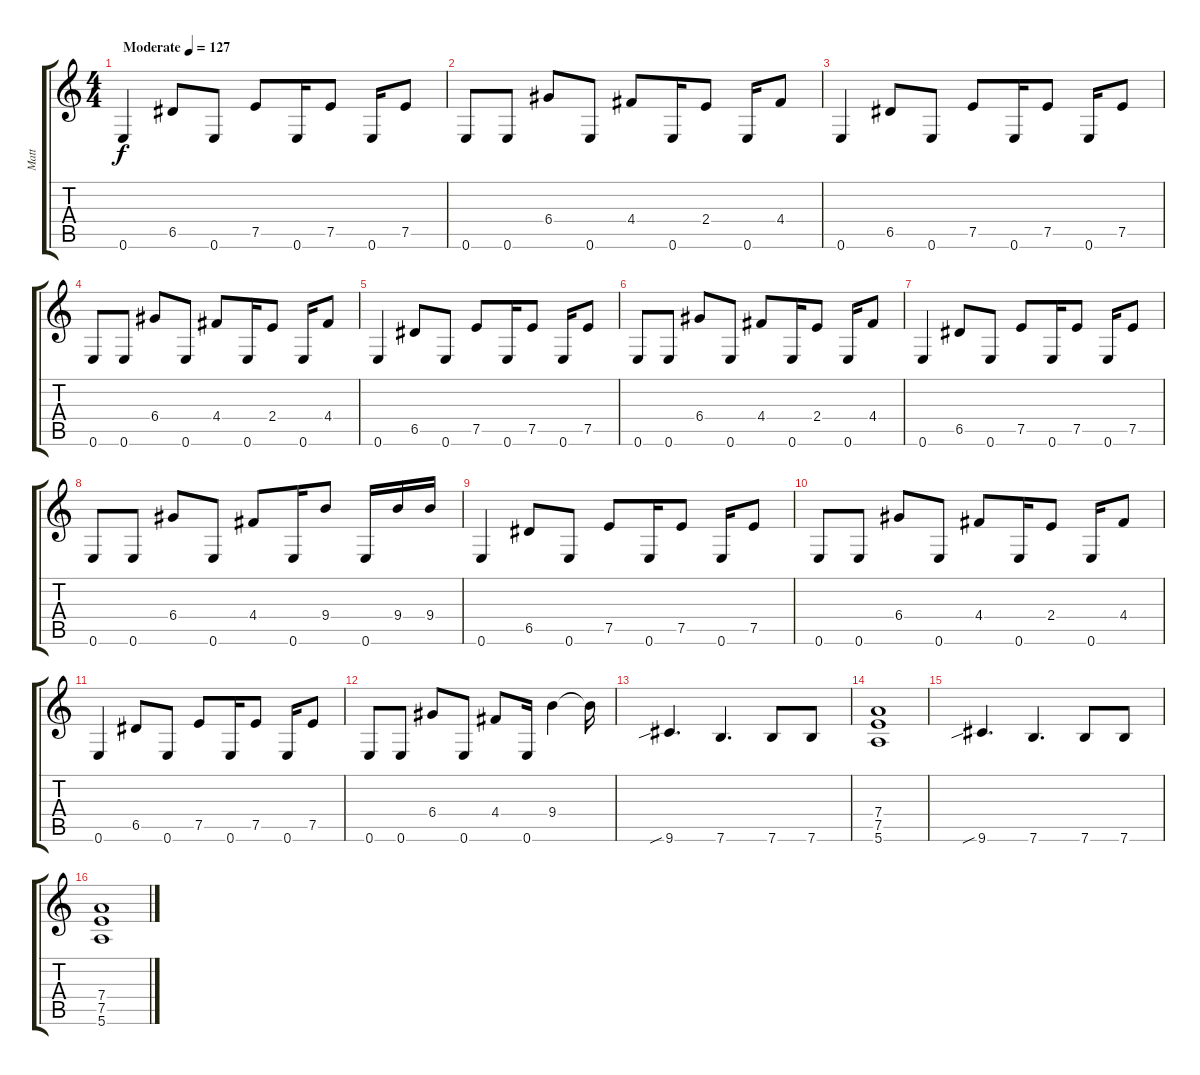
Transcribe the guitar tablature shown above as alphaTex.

\track ("Matt" "Matt") {instrument distortionguitar}
\staff {score tabs}
\tuning (E4 B3 G3 D3 A2 E2) {hide}
\ts (4 4)
\tempo (127 "Moderate")
\clef g2
\ks c
0.6.4{dy f instrument distortionguitar} 6.5.8 0.6.8 7.5.8 0.6.16 7.5.8 0.6.16 7.5.8 |
0.6.8 0.6.8 6.4.8 0.6.8 4.4.8 0.6.16 2.4.8 0.6.16 4.4.8 |
0.6.4 6.5.8 0.6.8 7.5.8 0.6.16 7.5.8 0.6.16 7.5.8 |
0.6.8 0.6.8 6.4.8 0.6.8 4.4.8 0.6.16 2.4.8 0.6.16 4.4.8 |
0.6.4 6.5.8 0.6.8 7.5.8 0.6.16 7.5.8 0.6.16 7.5.8 |
0.6.8 0.6.8 6.4.8 0.6.8 4.4.8 0.6.16 2.4.8 0.6.16 4.4.8 |
0.6.4 6.5.8 0.6.8 7.5.8 0.6.16 7.5.8 0.6.16 7.5.8 |
0.6.8 0.6.8 6.4.8 0.6.8 4.4.8 0.6.16 9.4.8 0.6.16 9.4.16 9.4.16 |
0.6.4 6.5.8 0.6.8 7.5.8 0.6.16 7.5.8 0.6.16 7.5.8 |
0.6.8 0.6.8 6.4.8 0.6.8 4.4.8 0.6.16 2.4.8 0.6.16 4.4.8 |
0.6.4 6.5.8 0.6.8 7.5.8 0.6.16 7.5.8 0.6.16 7.5.8 |
0.6.8 0.6.8 6.4.8 0.6.8 4.4.8 0.6.16 9.4.4 9.4{t}.16 |
9.6{sib}.4{d} 7.6.4{d} 7.6.8 7.6.8 |
(7.4 7.5 5.6).1 |
9.6{sib}.4{d} 7.6.4{d} 7.6.8 7.6.8 |
(7.4 7.5 5.6).1
